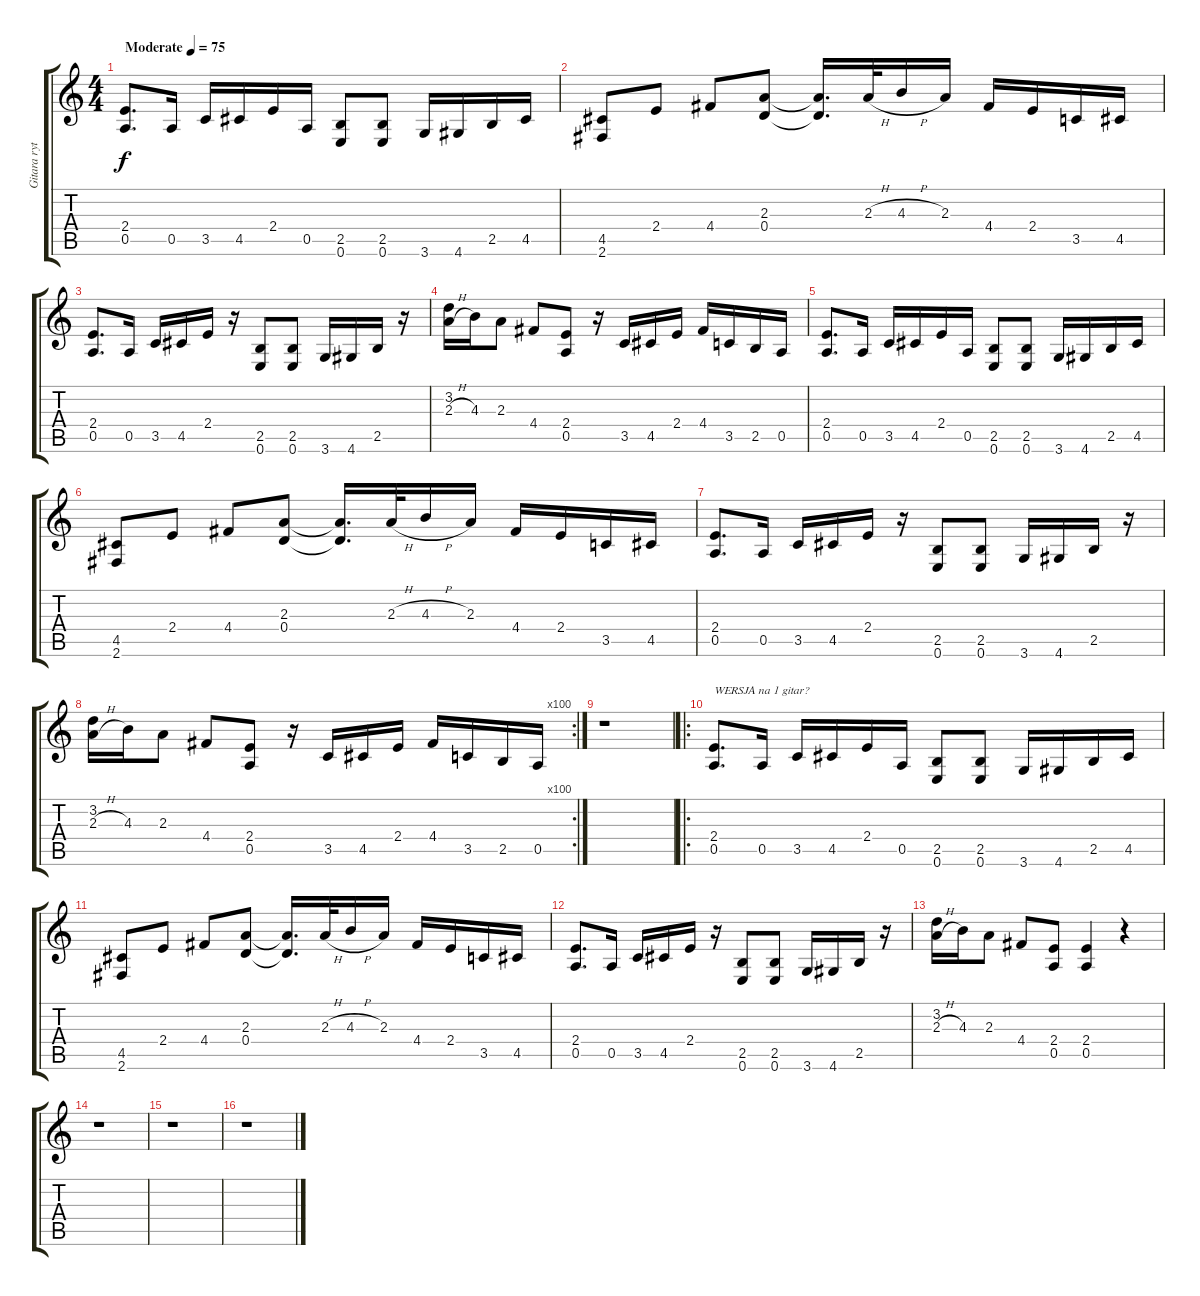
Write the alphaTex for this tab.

\track ("Gitara rytmiczna" "Gitara ryt") {instrument acousticguitarsteel}
\staff {score tabs}
\tuning (E4 B3 G3 D3 A2 E2) {hide}
\ts (4 4)
\tempo (75 "Moderate")
\clef g2
\ks c
(2.4 0.5).8{d dy f instrument acousticguitarsteel} 0.5.16 3.5.16 4.5.16 2.4.16 0.5.16 (2.5 0.6).8 (2.5 0.6).8 3.6.16 4.6.16 2.5.16 4.5.16 |
(4.5 2.6).8 2.4.8 4.4.8 (2.3 0.4).8 (2.3{t} 0.4{t}).16{d} 2.3{h}.32 4.3{h}.16 2.3.16 4.4.16 2.4.16 3.5.16 4.5.16 |
(2.4 0.5).8{d} 0.5.16 3.5.16 4.5.16 2.4.16 r.16 (2.5 0.6).8 (2.5 0.6).8 3.6.16 4.6.16 2.5.16 r.16 |
(3.2 2.3{h}).16 4.3.16 2.3.8 4.4.8 (2.4 0.5).8 r.16 3.5.16 4.5.16 2.4.16 4.4.16 3.5.16 2.5.16 0.5.16 |
(2.4 0.5).8{d} 0.5.16 3.5.16 4.5.16 2.4.16 0.5.16 (2.5 0.6).8 (2.5 0.6).8 3.6.16 4.6.16 2.5.16 4.5.16 |
(4.5 2.6).8 2.4.8 4.4.8 (2.3 0.4).8 (2.3{t} 0.4{t}).16{d} 2.3{h}.32 4.3{h}.16 2.3.16 4.4.16 2.4.16 3.5.16 4.5.16 |
(2.4 0.5).8{d} 0.5.16 3.5.16 4.5.16 2.4.16 r.16 (2.5 0.6).8 (2.5 0.6).8 3.6.16 4.6.16 2.5.16 r.16 |
\rc 100
(3.2 2.3{h}).16 4.3.16 2.3.8 4.4.8 (2.4 0.5).8 r.16 3.5.16 4.5.16 2.4.16 4.4.16 3.5.16 2.5.16 0.5.16 |
r.1 |
\ro
(2.4 0.5).8{d txt "WERSJA na 1 gitar?"} 0.5.16 3.5.16 4.5.16 2.4.16 0.5.16 (2.5 0.6).8 (2.5 0.6).8 3.6.16 4.6.16 2.5.16 4.5.16 |
(4.5 2.6).8 2.4.8 4.4.8 (2.3 0.4).8 (2.3{t} 0.4{t}).16{d} 2.3{h}.32 4.3{h}.16 2.3.16 4.4.16 2.4.16 3.5.16 4.5.16 |
(2.4 0.5).8{d} 0.5.16 3.5.16 4.5.16 2.4.16 r.16 (2.5 0.6).8 (2.5 0.6).8 3.6.16 4.6.16 2.5.16 r.16 |
(3.2 2.3{h}).16 4.3.16 2.3.8 4.4.8 (2.4 0.5).8 (2.4 0.5).4 r.4 |
r.1 |
r.1 |
r.1
